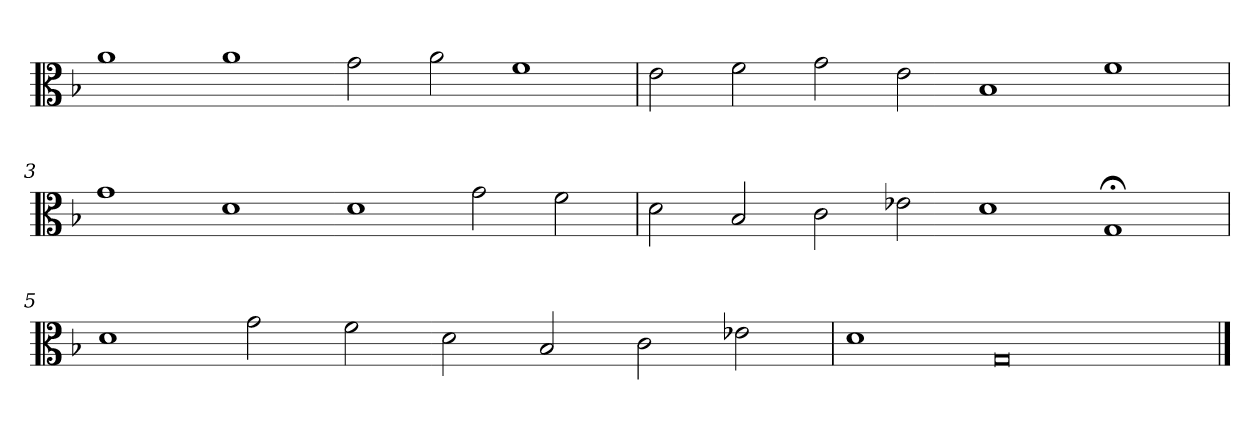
**kern
*part1
*staff1
*clefC3
*k[b-]
=1
1a
1a
2g\
2a\
1f
=2
2e\
2f\
2g\
2e\
1B-
1f
=3
1g
1d
1d
2g\
2f\
=4
2d\
2B-/
2c\
2e-X\
1d
1G;<
=5
1d
2g\
2f\
2d\
2B-/
2c\
2e-X\
=6
1d
0G
==
*-
